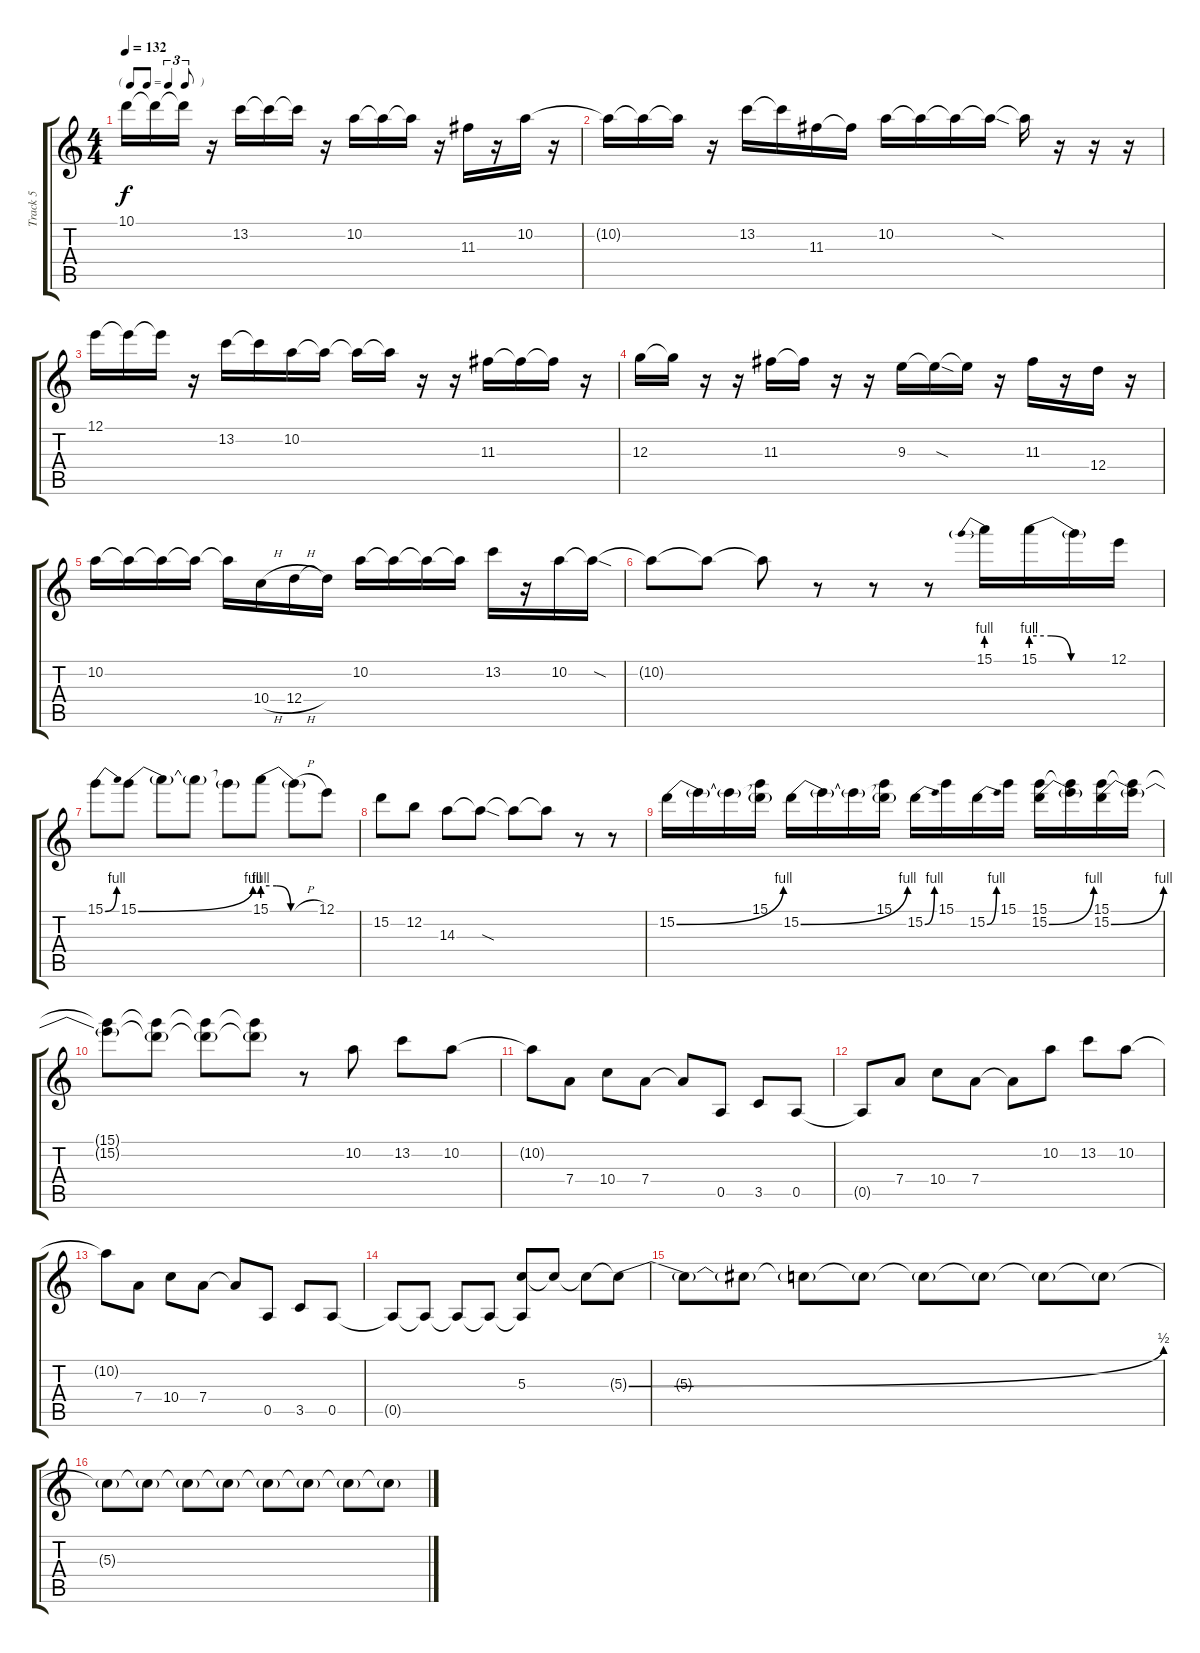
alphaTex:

\track ("Track 5" "Track 5") {instrument distortionguitar}
\staff {score tabs}
\tuning (E4 B3 G3 D3 A2 E2) {hide}
\ts (4 4)
\tf triplet8th
\tempo 132
\clef g2
\ks c
10.1.16{dy f} 10.1{t}.16 10.1{t}.16 r.16 13.2.16 13.2{t}.16 13.2{t}.16 r.16 10.2.16 10.2{t}.16 10.2{t}.16 r.16 11.3.16 r.16 10.2.16 r.16 |
10.2{t}.16 10.2{t}.16 10.2{t}.16 r.16 13.2.16 13.2{t}.16 11.3.16 11.3{t}.16 10.2.16 10.2{t}.16 10.2{t}.16 10.2{sod t}.16 10.2{t}.16 r.16 r.16 r.16 |
12.1.16 12.1{t}.16 12.1{t}.16 r.16 13.2.16 13.2{t}.16 10.2.16 10.2{t}.16 10.2{t}.16 10.2{t}.16 r.16 r.16 11.3.16 11.3{t}.16 11.3{t}.16 r.16 |
12.3.16 12.3{t}.16 r.16 r.16 11.3.16 11.3{t}.16 r.16 r.16 9.3.16 9.3{sod t}.16 9.3{t}.16 r.16 11.3.16 r.16 12.4.16 r.16 |
10.2.16 10.2{t}.16 10.2{t}.16 10.2{t}.16 10.2{t}.16 10.4{h}.16 12.4{h}.16 12.4{t}.16 10.2.16 10.2{t}.16 10.2{t}.16 10.2{t}.16 13.2.16 r.16 10.2.16 10.2{sod t}.16 |
10.2{t}.8 10.2{t}.8 10.2{t}.8 r.8 r.8 r.8 15.1{be (prebend 0 4 60 4)}.16 15.1{be (custom 0 4 15 4 30 0 60 0)}.16 15.1{t}.16 12.1.16 |
15.1{be (bend 0 0 60 4)}.8 15.1{be (bend 0 0 60 4)}.8 15.1{t}.8 15.1{t}.8 15.1{t}.8 15.1{be (custom 0 4 15 4 30 0 60 0)}.8 15.1{h t}.8 12.1.8 |
15.2.8 12.2.8 14.3.8 14.3{sod t}.8 14.3{t}.8 14.3{t}.8 r.8 r.8 |
15.2{be (bend 0 0 60 4)}.16 15.2{t}.16 15.2{t}.16 (15.1 15.2{t}).16 15.2{be (bend 0 0 60 4)}.16 15.2{t}.16 15.2{t}.16 (15.1 15.2{t}).16 15.2{be (bend 0 0 60 4)}.16 15.1.16 15.2{be (bend 0 0 60 4)}.16 15.1.16 (15.1 15.2{be (bend 0 0 60 4)}).16 (15.1{t} 15.2{t}).16 (15.1 15.2{be (bend 0 0 60 4)}).16 (15.1{t} 15.2{t}).16 |
(15.1{t} 15.2{t}).8 (15.1{t} 15.2{t}).8 (15.1{t} 15.2{t}).8 (15.1{t} 15.2{t}).8 r.8 10.2.8 13.2.8 10.2.8 |
10.2{t}.8 7.4.8 10.4.8 7.4.8 7.4{t}.8 0.5.8 3.5.8 0.5.8 |
0.5{t}.8 7.4.8 10.4.8 7.4.8 7.4{t}.8 10.2.8 13.2.8 10.2.8 |
10.2{t}.8 7.4.8 10.4.8 7.4.8 7.4{t}.8 0.5.8 3.5.8 0.5.8 |
0.5{t}.8 0.5{t}.8 0.5{t}.8 0.5{t}.8 (5.3 0.5{t}).8 5.3{t}.8 5.3{t}.8 5.3{be (bend 0 0 60 2) t}.8 |
5.3{t}.8 5.3{t}.8 5.3{t}.8 5.3{t}.8 5.3{t}.8 5.3{t}.8 5.3{t}.8 5.3{t}.8 |
5.3{t}.8 5.3{t}.8 5.3{t}.8 5.3{t}.8 5.3{t}.8 5.3{t}.8 5.3{t}.8 5.3{t}.8
